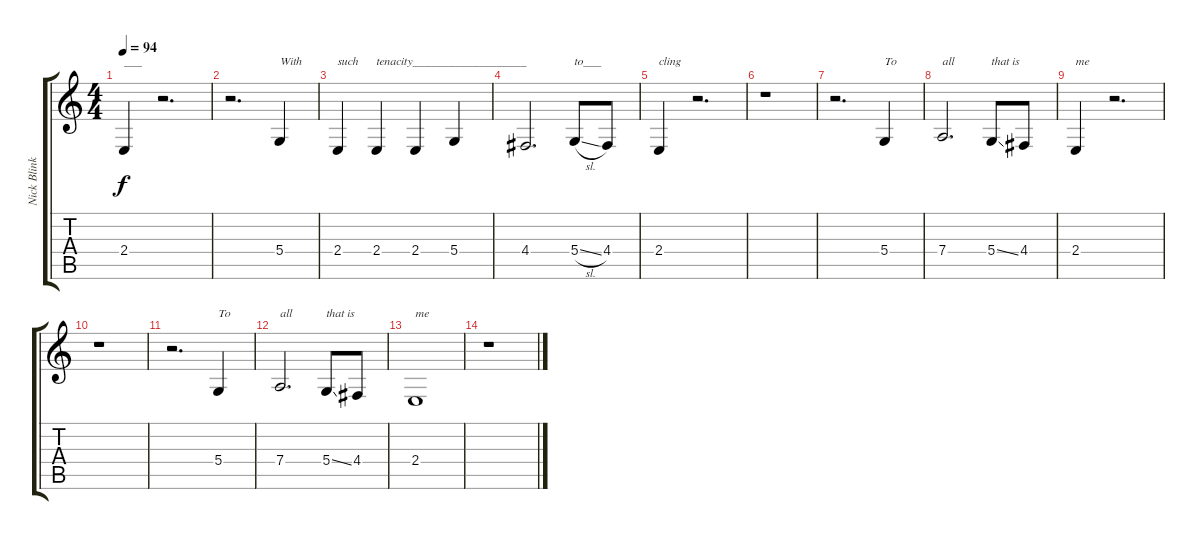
\track ("Nick Blinko (Vocals)" "Nick Blink") {instrument lead2sawtooth}
\staff {score tabs}
\tuning (E4 B3 G3 D3 A2 E2) {hide}
\ts (4 4)
\tempo 94
\clef g2
\ks c
2.4.4{txt "___" dy f} r.2{d} |
r.2{d} 5.4.4{txt "With"} |
2.4.4{txt "such"} 2.4.4{txt "tenacity___________________"} 2.4.4 5.4.4 |
4.4.2{d} 5.4{sl}.8{txt "to___"} 4.4.8 |
2.4.4{txt "cling"} r.2{d} |
r.1 |
r.2{d} 5.4.4{txt "To"} |
7.4.2{d txt "all"} 5.4{ss}.8{txt "that is"} 4.4.8 |
2.4.4{txt "me"} r.2{d} |
r.1 |
r.2{d} 5.4.4{txt "To"} |
7.4.2{d txt "all"} 5.4{ss}.8{txt "that is"} 4.4.8 |
2.4.1{txt "me"} |
r.1
